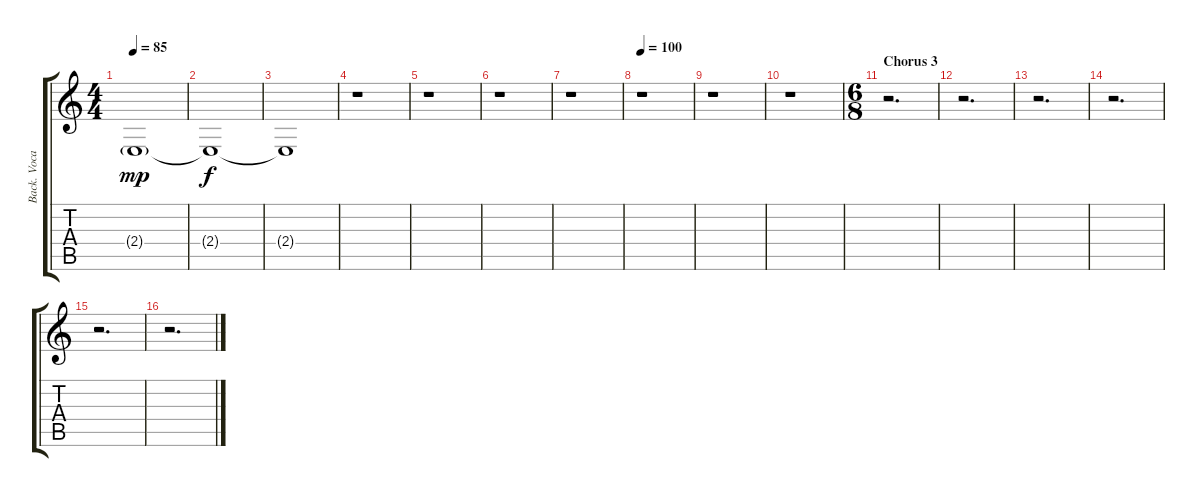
\track ("Back. Vocals" "Back. Voca") {instrument altosax}
\staff {score tabs}
\tuning (E4 B3 G3 D3 A2 E2) {hide}
\ts (4 4)
\tempo 85
\clef g2
\ks c
2.4{g}.1{dy mp volume 0} |
2.4{t}.1{dy f} |
2.4{t}.1 |
r.1{volume 14} |
r.1 |
r.1 |
r.1 |
\tempo 100
r.1 |
r.1 |
r.1 |
\ts (6 8)
\section ("" "Chorus 3")
r.2{d} |
r.2{d} |
r.2{d} |
r.2{d} |
r.2{d} |
r.2{d}
